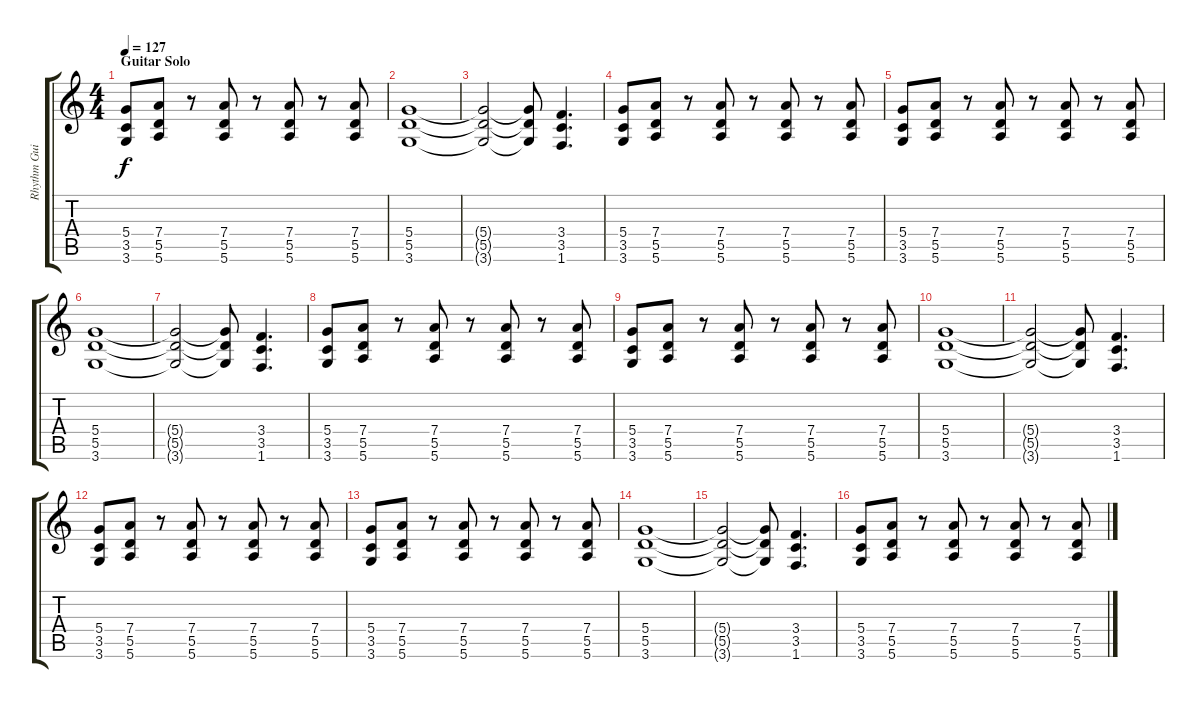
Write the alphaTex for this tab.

\track ("Rhythm Guitar" "Rhythm Gui") {instrument distortionguitar}
\staff {score tabs}
\tuning (E4 B3 G3 D3 A2 E2) {hide}
\ts (4 4)
\section ("" "Guitar Solo")
\tempo 127
\clef g2
\ks c
(5.4 3.5 3.6).8{dy f} (7.4 5.5 5.6).8 r.8 (7.4 5.5 5.6).8 r.8 (7.4 5.5 5.6).8 r.8 (7.4 5.5 5.6).8 |
(5.4 5.5 3.6).1 |
(5.4{t} 5.5{t} 3.6{t}).2 (5.4{t} 5.5{t} 3.6{t}).8 (3.4 3.5 1.6).4{d} |
(5.4 3.5 3.6).8 (7.4 5.5 5.6).8 r.8 (7.4 5.5 5.6).8 r.8 (7.4 5.5 5.6).8 r.8 (7.4 5.5 5.6).8 |
(5.4 3.5 3.6).8 (7.4 5.5 5.6).8 r.8 (7.4 5.5 5.6).8 r.8 (7.4 5.5 5.6).8 r.8 (7.4 5.5 5.6).8 |
(5.4 5.5 3.6).1 |
(5.4{t} 5.5{t} 3.6{t}).2 (5.4{t} 5.5{t} 3.6{t}).8 (3.4 3.5 1.6).4{d} |
(5.4 3.5 3.6).8 (7.4 5.5 5.6).8 r.8 (7.4 5.5 5.6).8 r.8 (7.4 5.5 5.6).8 r.8 (7.4 5.5 5.6).8 |
(5.4 3.5 3.6).8 (7.4 5.5 5.6).8 r.8 (7.4 5.5 5.6).8 r.8 (7.4 5.5 5.6).8 r.8 (7.4 5.5 5.6).8 |
(5.4 5.5 3.6).1 |
(5.4{t} 5.5{t} 3.6{t}).2 (5.4{t} 5.5{t} 3.6{t}).8 (3.4 3.5 1.6).4{d} |
(5.4 3.5 3.6).8 (7.4 5.5 5.6).8 r.8 (7.4 5.5 5.6).8 r.8 (7.4 5.5 5.6).8 r.8 (7.4 5.5 5.6).8 |
(5.4 3.5 3.6).8 (7.4 5.5 5.6).8 r.8 (7.4 5.5 5.6).8 r.8 (7.4 5.5 5.6).8 r.8 (7.4 5.5 5.6).8 |
(5.4 5.5 3.6).1 |
(5.4{t} 5.5{t} 3.6{t}).2 (5.4{t} 5.5{t} 3.6{t}).8 (3.4 3.5 1.6).4{d} |
(5.4 3.5 3.6).8 (7.4 5.5 5.6).8 r.8 (7.4 5.5 5.6).8 r.8 (7.4 5.5 5.6).8 r.8 (7.4 5.5 5.6).8
